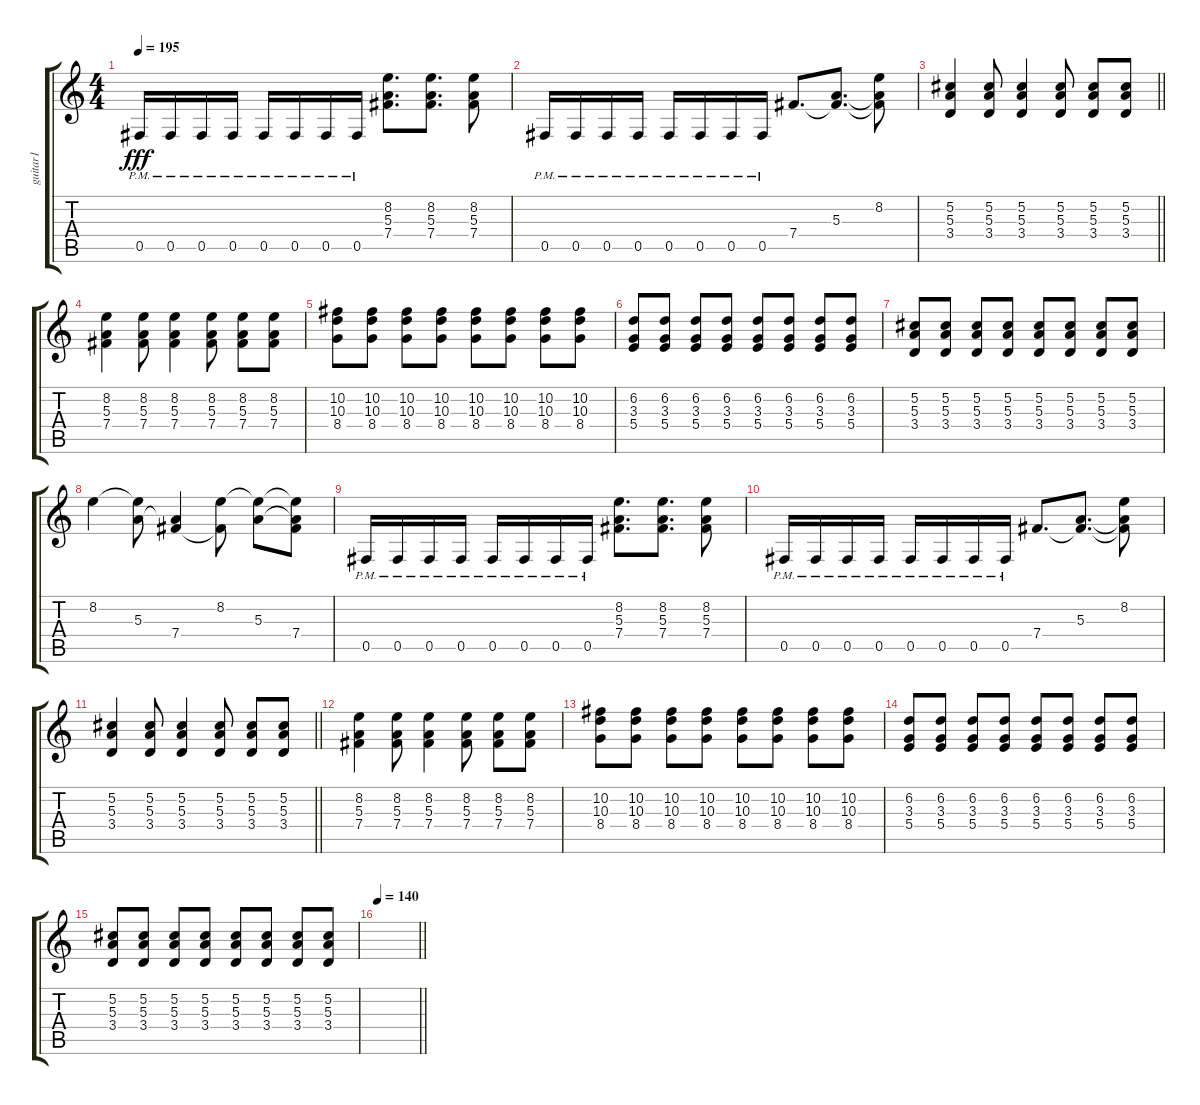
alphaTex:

\track ("guitar1" "guitar1") {instrument distortionguitar}
\staff {score tabs}
\tuning (Db4 Ab3 E3 B2 Gb2 B1) {hide}
\ts (4 4)
\tempo 195
\clef g2
\ks c
0.5{pm}.16{dy fff} 0.5{pm}.16 0.5{pm}.16 0.5{pm}.16 0.5{pm}.16 0.5{pm}.16 0.5{pm}.16 0.5{pm}.16 (8.2 5.3 7.4).8{d} (8.2 5.3 7.4).8{d} (8.2 5.3 7.4).8 |
0.5{pm}.16 0.5{pm}.16 0.5{pm}.16 0.5{pm}.16 0.5{pm}.16 0.5{pm}.16 0.5{pm}.16 0.5{pm}.16 7.4.8{d} (5.3 7.4{t}).8{d} (8.2 5.3{t} 7.4{t}).8 |
\barLineRight lightlight
(5.2 5.3 3.4).4 (5.2 5.3 3.4).8 (5.2 5.3 3.4).4 (5.2 5.3 3.4).8 (5.2 5.3 3.4).8 (5.2 5.3 3.4).8 |
(8.2 5.3 7.4).4 (8.2 5.3 7.4).8 (8.2 5.3 7.4).4 (8.2 5.3 7.4).8 (8.2 5.3 7.4).8 (8.2 5.3 7.4).8 |
(10.2 10.3 8.4).8 (10.2 10.3 8.4).8 (10.2 10.3 8.4).8 (10.2 10.3 8.4).8 (10.2 10.3 8.4).8 (10.2 10.3 8.4).8 (10.2 10.3 8.4).8 (10.2 10.3 8.4).8 |
(6.2 3.3 5.4).8 (6.2 3.3 5.4).8 (6.2 3.3 5.4).8 (6.2 3.3 5.4).8 (6.2 3.3 5.4).8 (6.2 3.3 5.4).8 (6.2 3.3 5.4).8 (6.2 3.3 5.4).8 |
(5.2 5.3 3.4).8 (5.2 5.3 3.4).8 (5.2 5.3 3.4).8 (5.2 5.3 3.4).8 (5.2 5.3 3.4).8 (5.2 5.3 3.4).8 (5.2 5.3 3.4).8 (5.2 5.3 3.4).8 |
8.2.4 (8.2{t} 5.3).8 (5.3{t} 7.4).4 (8.2 7.4{t}).8 (8.2{t} 5.3).8 (8.2{t} 5.3{t} 7.4).8 |
0.5{pm}.16 0.5{pm}.16 0.5{pm}.16 0.5{pm}.16 0.5{pm}.16 0.5{pm}.16 0.5{pm}.16 0.5{pm}.16 (8.2 5.3 7.4).8{d} (8.2 5.3 7.4).8{d} (8.2 5.3 7.4).8 |
0.5{pm}.16 0.5{pm}.16 0.5{pm}.16 0.5{pm}.16 0.5{pm}.16 0.5{pm}.16 0.5{pm}.16 0.5{pm}.16 7.4.8{d} (5.3 7.4{t}).8{d} (8.2 5.3{t} 7.4{t}).8 |
\barLineRight lightlight
(5.2 5.3 3.4).4 (5.2 5.3 3.4).8 (5.2 5.3 3.4).4 (5.2 5.3 3.4).8 (5.2 5.3 3.4).8 (5.2 5.3 3.4).8 |
(8.2 5.3 7.4).4 (8.2 5.3 7.4).8 (8.2 5.3 7.4).4 (8.2 5.3 7.4).8 (8.2 5.3 7.4).8 (8.2 5.3 7.4).8 |
(10.2 10.3 8.4).8 (10.2 10.3 8.4).8 (10.2 10.3 8.4).8 (10.2 10.3 8.4).8 (10.2 10.3 8.4).8 (10.2 10.3 8.4).8 (10.2 10.3 8.4).8 (10.2 10.3 8.4).8 |
(6.2 3.3 5.4).8 (6.2 3.3 5.4).8 (6.2 3.3 5.4).8 (6.2 3.3 5.4).8 (6.2 3.3 5.4).8 (6.2 3.3 5.4).8 (6.2 3.3 5.4).8 (6.2 3.3 5.4).8 |
(5.2 5.3 3.4).8 (5.2 5.3 3.4).8 (5.2 5.3 3.4).8 (5.2 5.3 3.4).8 (5.2 5.3 3.4).8 (5.2 5.3 3.4).8 (5.2 5.3 3.4).8 (5.2 5.3 3.4).8 |
\tempo 140
\barLineRight lightlight
